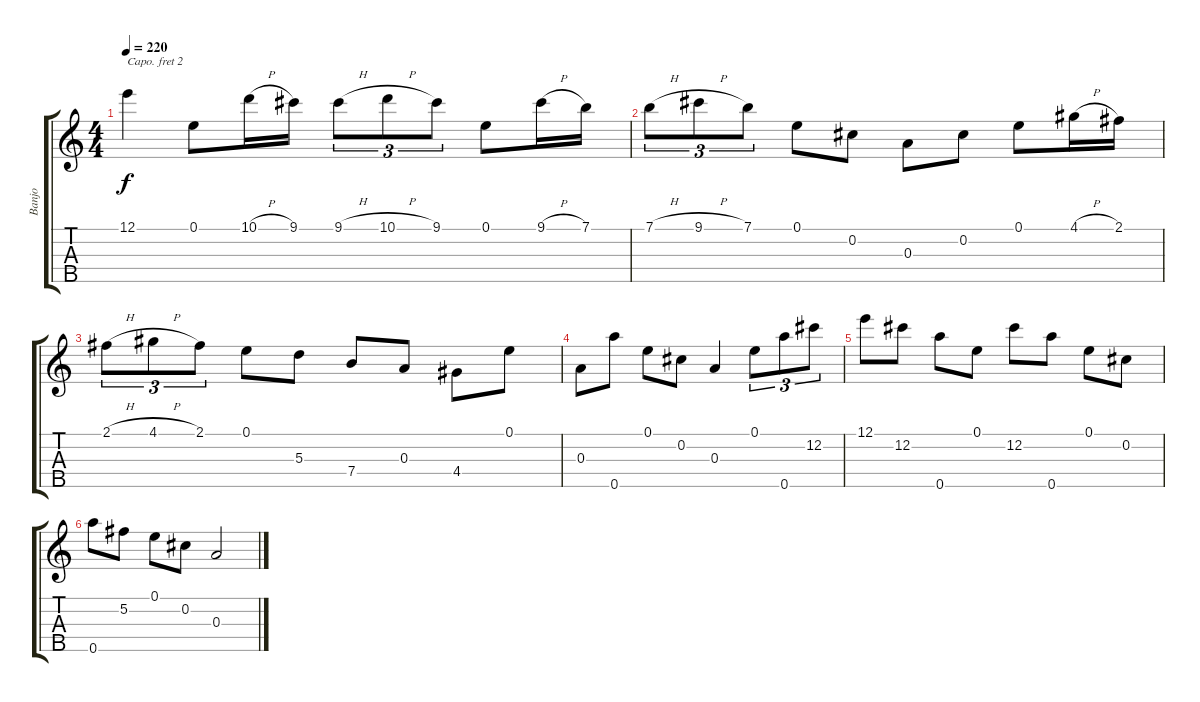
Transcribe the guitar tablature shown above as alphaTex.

\track ("Banjo" "Banjo") {instrument banjo}
\staff {score tabs}
\capo 2
\tuning (D4 B3 G3 D3 G4) {hide}
\displaytranspose 12
\ts (4 4)
\tempo 220
\clef g2
\ks c
12.1.4{dy f} 0.1.8 10.1{h}.16 9.1.16 9.1{h}.8{tu (3 2)} 10.1{h}.8{tu (3 2)} 9.1.8{tu (3 2)} 0.1.8 9.1{h}.16 7.1.16 |
7.1{h}.8{tu (3 2)} 9.1{h}.8{tu (3 2)} 7.1.8{tu (3 2)} 0.1.8 0.2.8 0.3.8 0.2.8 0.1.8 4.1{h}.16 2.1.16 |
2.1{h}.8{tu (3 2)} 4.1{h}.8{tu (3 2)} 2.1.8{tu (3 2)} 0.1.8 5.3.8 7.4.8 0.3.8 4.4.8 0.1.8 |
0.3.8 0.5.8 0.1.8 0.2.8 0.3.4 0.1.8{tu (3 2)} 0.5.8{tu (3 2)} 12.2.8{tu (3 2)} |
12.1.8 12.2.8 0.5.8 0.1.8 12.2.8 0.5.8 0.1.8 0.2.8 |
0.5.8 5.2.8 0.1.8 0.2.8 0.3.2
